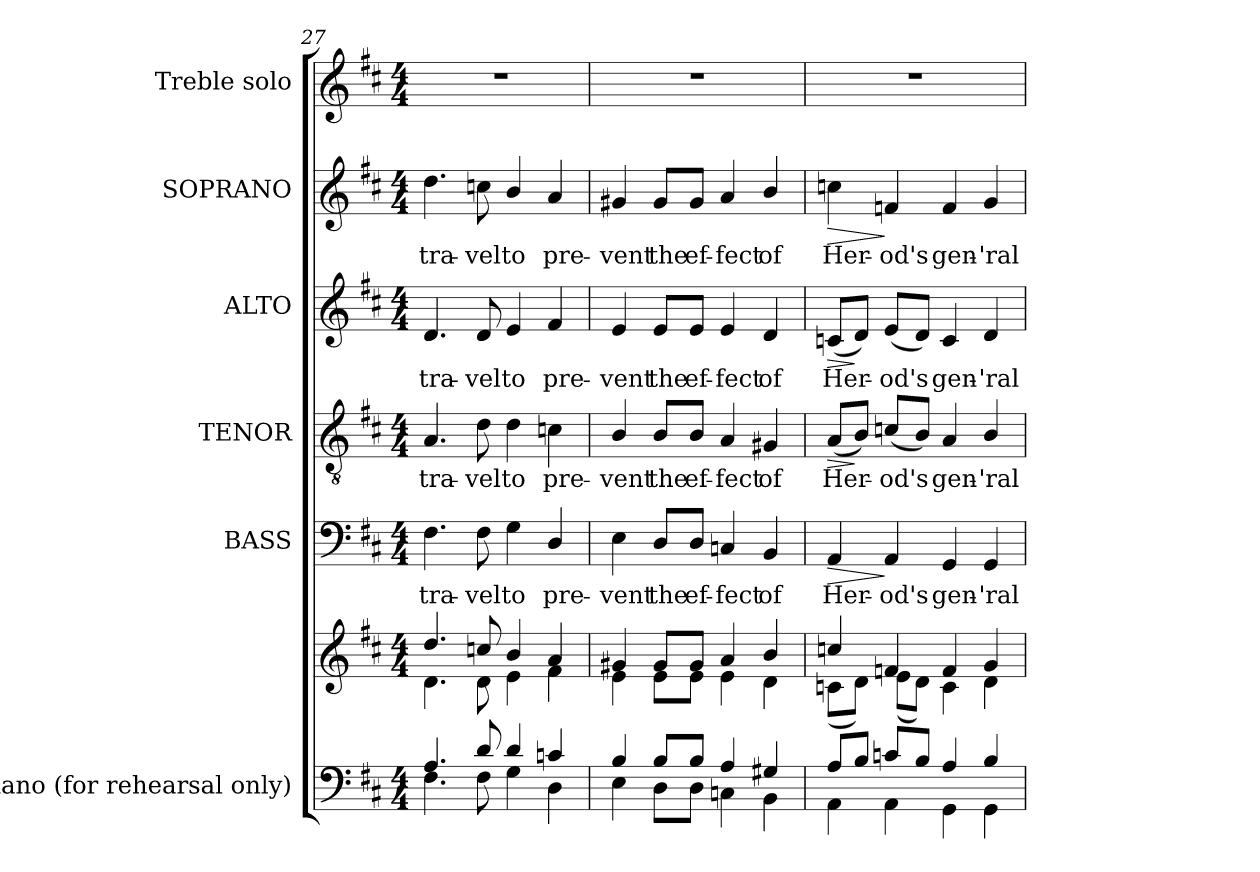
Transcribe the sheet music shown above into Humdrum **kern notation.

**kern	**kern	**kern	**text	**dynam	**kern	**text	**dynam	**kern	**text	**dynam	**kern	**text	**dynam	**kern
*part6	*part6	*part5	*part5	*part5	*part4	*part4	*part4	*part3	*part3	*part3	*part2	*part2	*part2	*part1
*staff7	*staff6	*staff5	*staff5	*staff5	*staff4	*staff4	*staff4	*staff3	*staff3	*staff3	*staff2	*staff2	*staff2	*staff1
*I"Piano  (for rehearsal  only)	*	*I"BASS	*	*	*I"TENOR	*	*	*I"ALTO	*	*	*I"SOPRANO	*	*	*I"Treble solo
*I'Pno.	*	*I'B.	*	*	*I'T.	*	*	*I'A.	*	*	*I'S.	*	*	*I'Tr.
*clefF4	*clefG2	*clefF4	*	*	*clefGv2	*	*	*clefG2	*	*	*clefG2	*	*	*clefG2
*	*	*	*	*	*ITrd7c12	*	*	*	*	*	*	*	*	*
*k[f#c#]	*k[f#c#]	*k[f#c#]	*	*	*k[f#c#]	*	*	*k[f#c#]	*	*	*k[f#c#]	*	*	*k[f#c#]
*D:	*D:	*D:	*	*	*D:	*	*	*D:	*	*	*D:	*	*	*D:
*M4/4	*M4/4	*M4/4	*	*	*M4/4	*	*	*M4/4	*	*	*M4/4	*	*	*M4/4
=27	=27	=27	=27	=27	=27	=27	=27	=27	=27	=27	=27	=27	=27	=27
*^	*^	*	*	*	*	*	*	*	*	*	*	*	*	*
!	!	!	!	!	!LO:LY:b:color=#000000	!	!	!	!	!	!	!	!	!	!	!
!	!	!	!	!	!	!	!	!LO:LY:b:color=#000000	!	!	!	!	!	!	!	!
!	!	!	!	!	!	!	!	!	!	!	!LO:LY:b:color=#000000	!	!	!	!	!
!	!	!	!	!	!	!	!	!	!	!	!	!	!	!LO:LY:b:color=#000000	!	!
4.Ai/	4.F#i\	4.ddi/	4.di\	4.F#i\	tra-	.	4.AAi/	tra-	.	4.di/	tra-	.	4.ddi\	tra-	.	1r
!	!	!	!	!	!LO:LY:b:color=#000000	!	!	!	!	!	!	!	!	!	!	!
!	!	!	!	!	!	!	!	!LO:LY:b:color=#000000	!	!	!	!	!	!	!	!
!	!	!	!	!	!	!	!	!	!	!	!LO:LY:b:color=#000000	!	!	!	!	!
!	!	!	!	!	!	!	!	!	!	!	!	!	!	!LO:LY:b:color=#000000	!	!
8di/	8F#i\	8ccni/	8di\	8F#i\	-vel	.	8Di\	-vel	.	8di/	-vel	.	8ccni\	-vel	.	.
!	!	!	!	!	!LO:LY:b:color=#000000	!	!	!	!	!	!	!	!	!	!	!
!	!	!	!	!	!	!	!	!LO:LY:b:color=#000000	!	!	!	!	!	!	!	!
!	!	!	!	!	!	!	!	!	!	!	!LO:LY:b:color=#000000	!	!	!	!	!
!	!	!	!	!	!	!	!	!	!	!	!	!	!	!LO:LY:b:color=#000000	!	!
4di/	4Gi\	4bi/	4ei\	4Gi\	to	.	4Di\	to	.	4ei/	to	.	4bi/	to	.	.
!	!	!	!	!	!LO:LY:b:color=#000000	!	!	!	!	!	!	!	!	!	!	!
!	!	!	!	!	!	!	!	!LO:LY:b:color=#000000	!	!	!	!	!	!	!	!
!	!	!	!	!	!	!	!	!	!	!	!LO:LY:b:color=#000000	!	!	!	!	!
!	!	!	!	!	!	!	!	!	!	!	!	!	!	!LO:LY:b:color=#000000	!	!
4cni/	4Di\	4ai/	4f#i\	4Di/	pre-	.	4Cni\	pre-	.	4f#i/	pre-	.	4ai/	pre-	.	.
=28	=28	=28	=28	=28	=28	=28	=28	=28	=28	=28	=28	=28	=28	=28	=28	=28
!	!	!	!	!	!LO:LY:b:color=#000000	!	!	!	!	!	!	!	!	!	!	!
!	!	!	!	!	!	!	!	!LO:LY:b:color=#000000	!	!	!	!	!	!	!	!
!	!	!	!	!	!	!	!	!	!	!	!LO:LY:b:color=#000000	!	!	!	!	!
!	!	!	!	!	!	!	!	!	!	!	!	!	!	!LO:LY:b:color=#000000	!	!
4Bi/	4Ei\	4g#Xi/	4ei\	4Ei\	-vent	.	4BBi/	-vent	.	4ei/	-vent	.	4g#Xi/	-vent	.	1r
!	!	!	!	!	!LO:LY:b:color=#000000	!	!	!	!	!	!	!	!	!	!	!
!	!	!	!	!	!	!	!	!LO:LY:b:color=#000000	!	!	!	!	!	!	!	!
!	!	!	!	!	!	!	!	!	!	!	!LO:LY:b:color=#000000	!	!	!	!	!
!	!	!	!	!	!	!	!	!	!	!	!	!	!	!LO:LY:b:color=#000000	!	!
8Bi/L	8Di\L	8g#i/L	8ei\L	8Di/L	the	.	8BBi/L	the	.	8ei/L	the	.	8g#i/L	the	.	.
!	!	!	!	!	!LO:LY:b:color=#000000	!	!	!	!	!	!	!	!	!	!	!
!	!	!	!	!	!	!	!	!LO:LY:b:color=#000000	!	!	!	!	!	!	!	!
!	!	!	!	!	!	!	!	!	!	!	!LO:LY:b:color=#000000	!	!	!	!	!
!	!	!	!	!	!	!	!	!	!	!	!	!	!	!LO:LY:b:color=#000000	!	!
8Bi/J	8Di\J	8g#i/J	8ei\J	8Di/J	ef-	.	8BBi/J	ef-	.	8ei/J	ef-	.	8g#i/J	ef-	.	.
!	!	!	!	!	!LO:LY:b:color=#000000	!	!	!	!	!	!	!	!	!	!	!
!	!	!	!	!	!	!	!	!LO:LY:b:color=#000000	!	!	!	!	!	!	!	!
!	!	!	!	!	!	!	!	!	!	!	!LO:LY:b:color=#000000	!	!	!	!	!
!	!	!	!	!	!	!	!	!	!	!	!	!	!	!LO:LY:b:color=#000000	!	!
4Ai/	4Cni\	4ai/	4ei\	4Cni/	-fect	.	4AAi/	-fect	.	4ei/	-fect	.	4ai/	-fect	.	.
!	!	!	!	!	!LO:LY:b:color=#000000	!	!	!	!	!	!	!	!	!	!	!
!	!	!	!	!	!	!	!	!LO:LY:b:color=#000000	!	!	!	!	!	!	!	!
!	!	!	!	!	!	!	!	!	!	!	!LO:LY:b:color=#000000	!	!	!	!	!
!	!	!	!	!	!	!	!	!	!	!	!	!	!	!LO:LY:b:color=#000000	!	!
4G#Xi/	4BBi\	4bi/	4di\	4BBi/	of	.	4GG#Xi/	of	.	4di/	of	.	4bi/	of	.	.
=29	=29	=29	=29	=29	=29	=29	=29	=29	=29	=29	=29	=29	=29	=29	=29	=29
!	!	!	!	!	!LO:LY:b:color=#000000	!LO:HP:b	!	!	!	!	!	!	!	!	!	!
!	!	!	!	!	!	!	!	!LO:LY:b:color=#000000	!LO:HP:b	!	!	!	!	!	!	!
!	!	!	!	!	!	!	!	!	!	!	!LO:LY:b:color=#000000	!LO:HP:b	!	!	!	!
!	!	!	!	!	!	!	!	!	!	!	!	!	!	!LO:LY:b:color=#000000	!LO:HP:b	!
8Ai/L	4AAi\	4ccni/	(8cni\L	4AAi/	Her-	>	(8AAi/L	Her-	>	(8cni/L	Her-	>	4ccni\	Her-	>	1r
8Bi/J	.	.	8di\J)	.	.	.	8BBi/J)	.	]	8di/J)	.	]	.	.	.	.
!	!	!	!	!	!LO:LY:b:color=#000000	!	!	!	!	!	!	!	!	!	!	!
!	!	!	!	!	!	!	!	!LO:LY:b:color=#000000	!	!	!	!	!	!	!	!
!	!	!	!	!	!	!	!	!	!	!	!LO:LY:b:color=#000000	!	!	!	!	!
!	!	!	!	!	!	!	!	!	!	!	!	!	!	!LO:LY:b:color=#000000	!	!
8cni/L	4AAi\	4fni/	(8ei\L	4AAi/	-od's	]	(8Cni/L	-od's	.	(8ei/L	-od's	.	4fni/	-od's	]	.
8Bi/J	.	.	8di\J)	.	.	.	8BBi/J)	.	.	8di/J)	.	.	.	.	.	.
!	!	!	!	!	!LO:LY:b:color=#000000	!	!	!	!	!	!	!	!	!	!	!
!	!	!	!	!	!	!	!	!LO:LY:b:color=#000000	!	!	!	!	!	!	!	!
!	!	!	!	!	!	!	!	!	!	!	!LO:LY:b:color=#000000	!	!	!	!	!
!	!	!	!	!	!	!	!	!	!	!	!	!	!	!LO:LY:b:color=#000000	!	!
4Ai/	4GGi\	4fi/	4ci\	4GGi/	gen-	.	4AAi/	gen-	.	4ci/	gen-	.	4fi/	gen-	.	.
!	!	!	!	!	!LO:LY:b:color=#000000	!	!	!	!	!	!	!	!	!	!	!
!	!	!	!	!	!	!	!	!LO:LY:b:color=#000000	!	!	!	!	!	!	!	!
!	!	!	!	!	!	!	!	!	!	!	!LO:LY:b:color=#000000	!	!	!	!	!
!	!	!	!	!	!	!	!	!	!	!	!	!	!	!LO:LY:b:color=#000000	!	!
4Bi/	4GGi\	4gi/	4di\	4GGi/	-'ral	.	4BBi/	-'ral	.	4di/	-'ral	.	4gi/	-'ral	.	.
*v	*v	*	*	*	*	*	*	*	*	*	*	*	*	*	*	*
*	*v	*v	*	*	*	*	*	*	*	*	*	*	*	*	*
=	=	=	=	=	=	=	=	=	=	=	=	=	=	=
*-	*-	*-	*-	*-	*-	*-	*-	*-	*-	*-	*-	*-	*-	*-
